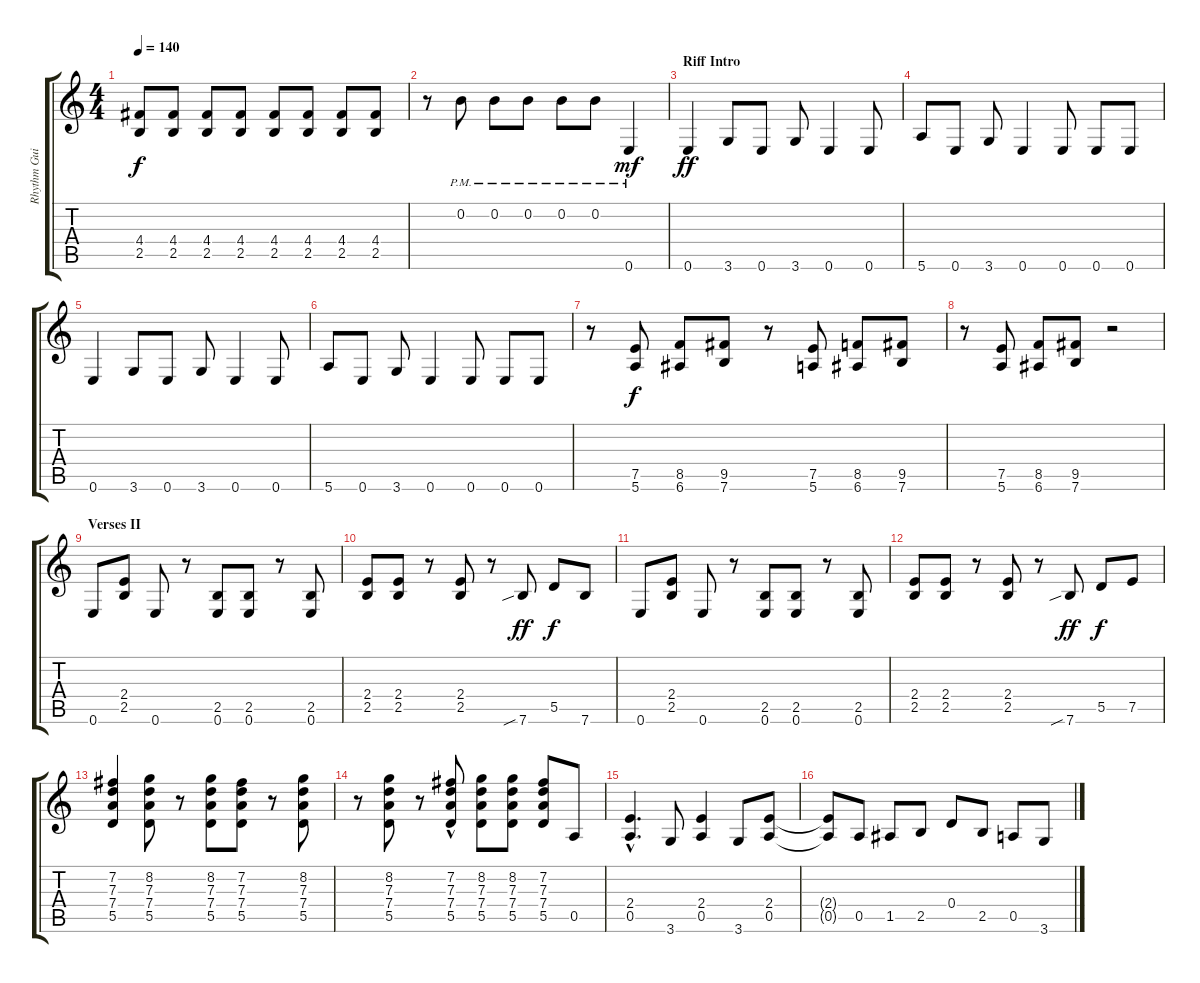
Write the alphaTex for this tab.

\track ("Rhythm Guitar" "Rhythm Gui") {instrument distortionguitar}
\staff {score tabs}
\tuning (E4 B3 G3 D3 A2 E2) {hide}
\ts (4 4)
\tempo 140
\clef g2
\ks c
(4.4 2.5).8{dy f} (4.4 2.5).8 (4.4 2.5).8 (4.4 2.5).8 (4.4 2.5).8 (4.4 2.5).8 (4.4 2.5).8 (4.4 2.5).8 |
r.8 0.2{pm}.8 0.2{pm}.8 0.2{pm}.8 0.2{pm}.8 0.2{pm}.8 0.6{pm}.4{dy mf} |
\section ("" "Riff Intro")
0.6.4{dy ff} 3.6.8 0.6.8 3.6.8 0.6.4 0.6.8 |
5.6.8 0.6.8 3.6.8 0.6.4 0.6.8 0.6.8 0.6.8 |
0.6.4 3.6.8 0.6.8 3.6.8 0.6.4 0.6.8 |
5.6.8 0.6.8 3.6.8 0.6.4 0.6.8 0.6.8 0.6.8 |
r.8 (7.5 5.6).8{dy f} (8.5 6.6).8 (9.5 7.6).8 r.8 (7.5 5.6).8 (8.5 6.6).8 (9.5 7.6).8 |
r.8 (7.5 5.6).8 (8.5 6.6).8 (9.5 7.6).8 r.2 |
\section ("" "Verses II")
0.6.8 (2.4 2.5).8 0.6.8 r.8 (2.5 0.6).8 (2.5 0.6).8 r.8 (2.5 0.6).8 |
(2.4 2.5).8 (2.4 2.5).8 r.8 (2.4 2.5).8 r.8 7.6{sib}.8{dy ff} 5.5.8{dy f} 7.6.8 |
0.6.8 (2.4 2.5).8 0.6.8 r.8 (2.5 0.6).8 (2.5 0.6).8 r.8 (2.5 0.6).8 |
(2.4 2.5).8 (2.4 2.5).8 r.8 (2.4 2.5).8 r.8 7.6{sib}.8{dy ff} 5.5.8{dy f} 7.5.8 |
(7.2 7.3 7.4 5.5).4 (8.2 7.3 7.4 5.5).8 r.8 (8.2 7.3 7.4 5.5).8 (7.2 7.3 7.4 5.5).8 r.8 (8.2 7.3 7.4 5.5).8 |
r.8 (8.2 7.3 7.4 5.5).8 r.8 (7.2 7.3 7.4{hac} 5.5).8 (8.2 7.3 7.4 5.5).8 (8.2 7.3 7.4 5.5).8 (7.2 7.3 7.4 5.5).8 0.5.8 |
(2.4{hac} 0.5{hac}).4{d} 3.6.8 (2.4 0.5).4 3.6.8 (2.4 0.5).8 |
(2.4{t} 0.5{t}).8 0.5.8 1.5.8 2.5.8 0.4.8 2.5.8 0.5.8 3.6.8
